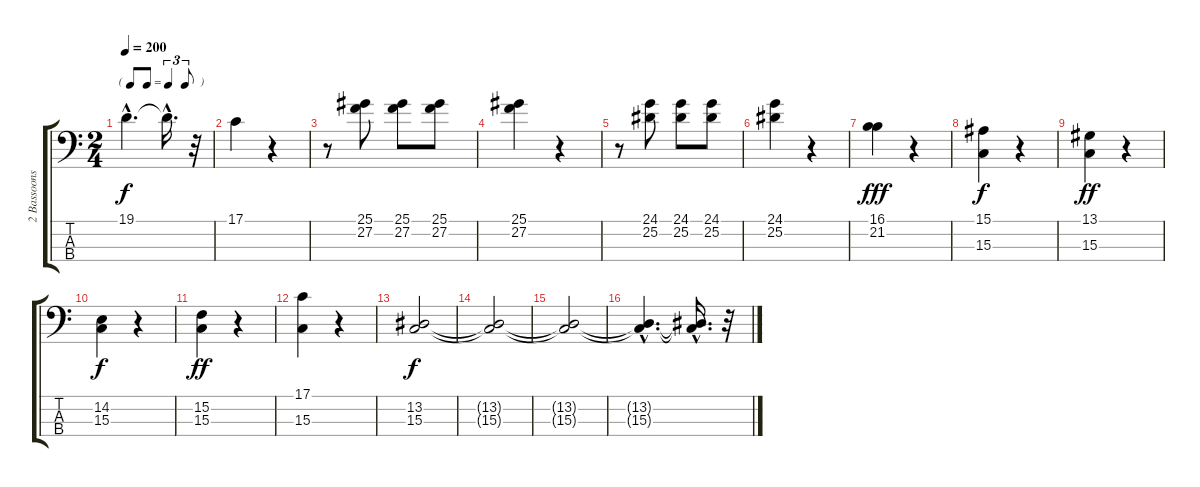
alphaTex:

\track ("2 Bassoons" "2 Bassoons") {instrument bassoon}
\staff {score tabs}
\tuning (G2 D2 A1 E1) {hide}
\ts (2 4)
\tf triplet8th
\tempo 200
\clef f4
\ks c
19.1{hac t}.4{d dy f} 19.1{hac t}.16{d} r.32 |
17.1.4 r.4 |
r.8 (25.1 27.2).8 (25.1 27.2).8 (25.1 27.2).8 |
(25.1 27.2).4 r.4 |
r.8 (24.1 25.2).8 (24.1 25.2).8 (24.1 25.2).8 |
(24.1 25.2).4 r.4 |
(16.1 21.2).4{dy fff} r.4 |
(15.1 15.3).4{dy f} r.4 |
(13.1 15.3).4{dy ff} r.4 |
(14.2 15.3).4{dy f} r.4 |
(15.2 15.3).4{dy ff} r.4 |
(17.1 15.3).4 r.4 |
(13.2 15.3).2{dy f} |
(13.2{t} 15.3{t}).2 |
(13.2{t} 15.3{t}).2 |
(13.2{hac t} 15.3{hac t}).4{d} (13.2{hac t} 15.3{hac t}).16{d} r.32
